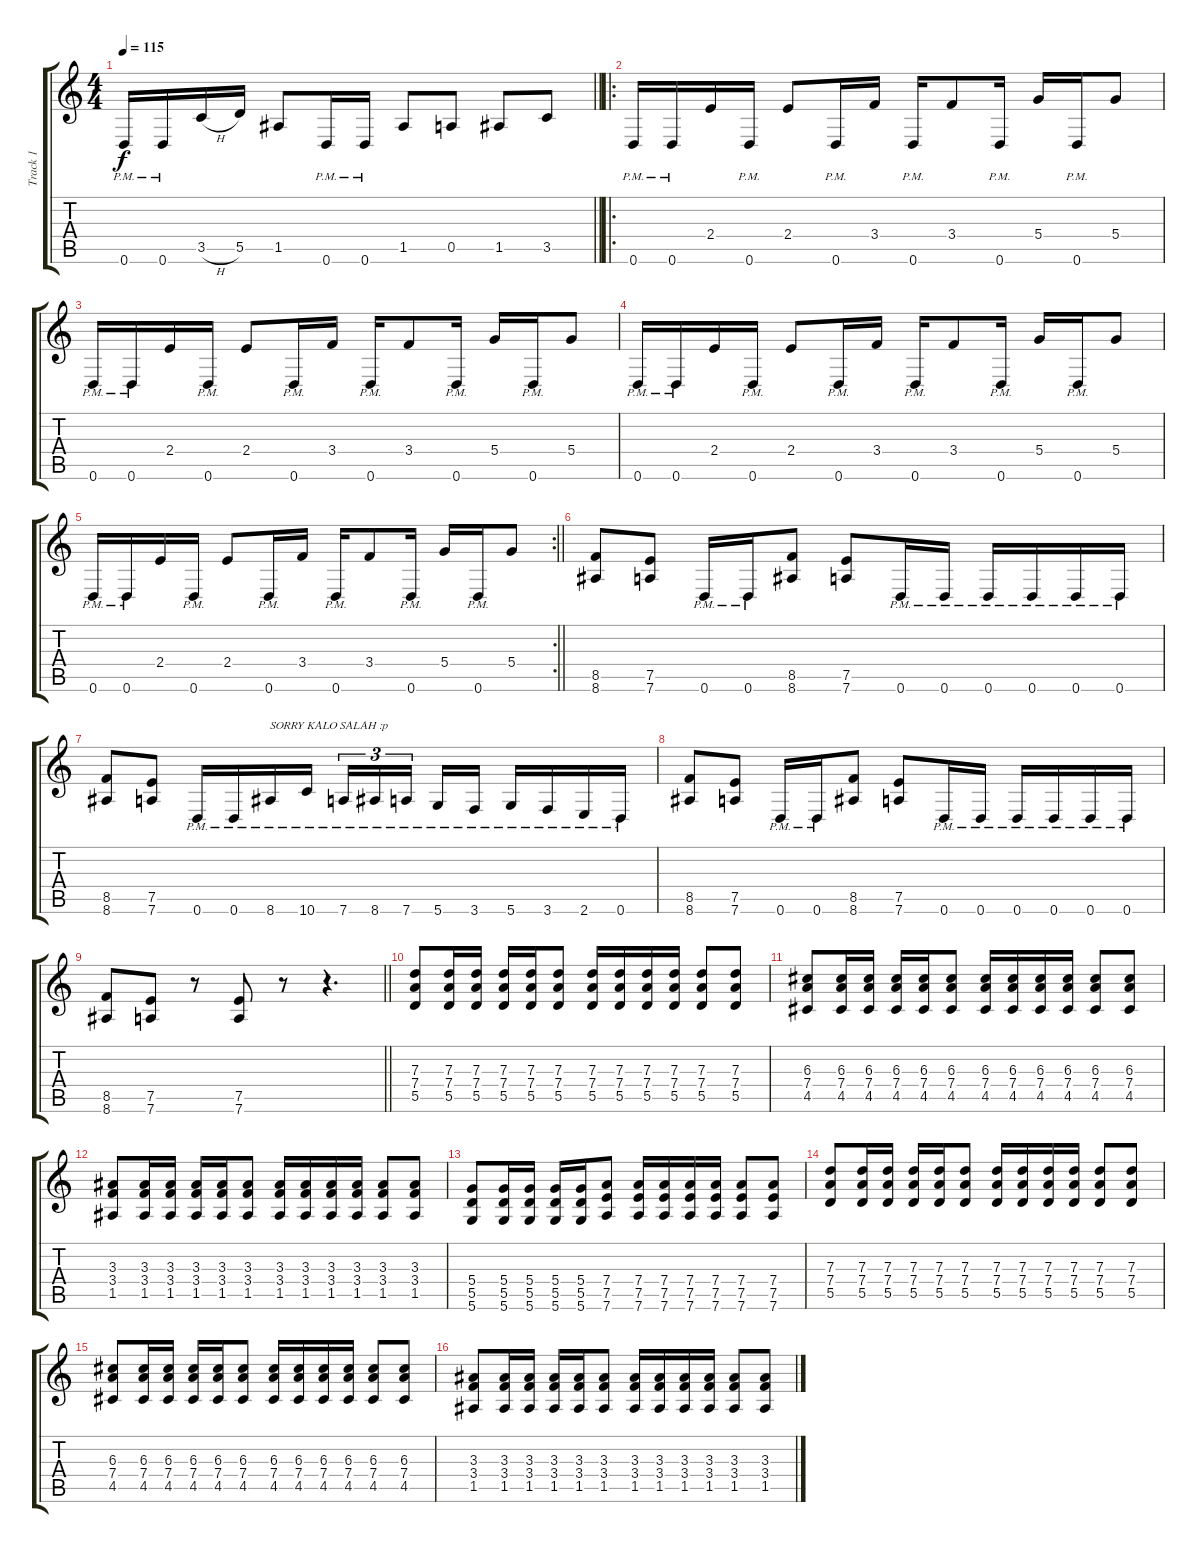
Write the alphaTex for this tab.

\track ("Track 1" "Track 1") {instrument distortionguitar}
\staff {score tabs}
\tuning (E4 B3 G3 D3 A2 D2) {hide}
\ts (4 4)
\tempo 115
\clef g2
\barLineRight lightlight
\ks c
0.6{pm}.16{dy f} 0.6{pm}.16 3.5{h}.16 5.5.16 1.5.8 0.6{pm}.16 0.6{pm}.16 1.5.8 0.5.8 1.5.8 3.5.8 |
\ro
\section ("" "")
0.6{pm}.16 0.6{pm}.16 2.4.16 0.6{pm}.16 2.4.8 0.6{pm}.16 3.4.16 0.6{pm}.16 3.4.8 0.6{pm}.16 5.4.16 0.6{pm}.16 5.4.8 |
0.6{pm}.16 0.6{pm}.16 2.4.16 0.6{pm}.16 2.4.8 0.6{pm}.16 3.4.16 0.6{pm}.16 3.4.8 0.6{pm}.16 5.4.16 0.6{pm}.16 5.4.8 |
0.6{pm}.16 0.6{pm}.16 2.4.16 0.6{pm}.16 2.4.8 0.6{pm}.16 3.4.16 0.6{pm}.16 3.4.8 0.6{pm}.16 5.4.16 0.6{pm}.16 5.4.8 |
\rc 2
\barLineRight lightlight
0.6{pm}.16 0.6{pm}.16 2.4.16 0.6{pm}.16 2.4.8 0.6{pm}.16 3.4.16 0.6{pm}.16 3.4.8 0.6{pm}.16 5.4.16 0.6{pm}.16 5.4.8 |
\section ("" "")
(8.5 8.6).8 (7.5 7.6).8 0.6{pm}.16 0.6{pm}.16 (8.5 8.6).8 (7.5 7.6).8 0.6{pm}.16 0.6{pm}.16 0.6{pm}.16 0.6{pm}.16 0.6{pm}.16 0.6{pm}.16 |
(8.5 8.6).8 (7.5 7.6).8 0.6{pm}.16 0.6{pm}.16 8.6{pm}.16{txt "SORRY KALO SALAH :p"} 10.6{pm}.16 7.6{pm}.16{tu (3 2)} 8.6{pm}.16{tu (3 2)} 7.6{pm}.16{tu (3 2) beam splitsecondary} 5.6{pm}.16 3.6{pm}.16 5.6{pm}.16 3.6{pm}.16 2.6{pm}.16 0.6{pm}.16 |
(8.5 8.6).8 (7.5 7.6).8 0.6{pm}.16 0.6{pm}.16 (8.5 8.6).8 (7.5 7.6).8 0.6{pm}.16 0.6{pm}.16 0.6{pm}.16 0.6{pm}.16 0.6{pm}.16 0.6{pm}.16 |
\barLineRight lightlight
(8.5 8.6).8 (7.5 7.6).8 r.8 (7.5 7.6).8 r.8 r.4{d} |
\section ("" "")
(7.3 7.4 5.5).8 (7.3 7.4 5.5).16 (7.3 7.4 5.5).16 (7.3 7.4 5.5).16 (7.3 7.4 5.5).16 (7.3 7.4 5.5).8 (7.3 7.4 5.5).16 (7.3 7.4 5.5).16 (7.3 7.4 5.5).16 (7.3 7.4 5.5).16 (7.3 7.4 5.5).8 (7.3 7.4 5.5).8 |
(6.3 7.4 4.5).8 (6.3 7.4 4.5).16 (6.3 7.4 4.5).16 (6.3 7.4 4.5).16 (6.3 7.4 4.5).16 (6.3 7.4 4.5).8 (6.3 7.4 4.5).16 (6.3 7.4 4.5).16 (6.3 7.4 4.5).16 (6.3 7.4 4.5).16 (6.3 7.4 4.5).8 (6.3 7.4 4.5).8 |
(3.3 3.4 1.5).8 (3.3 3.4 1.5).16 (3.3 3.4 1.5).16 (3.3 3.4 1.5).16 (3.3 3.4 1.5).16 (3.3 3.4 1.5).8 (3.3 3.4 1.5).16 (3.3 3.4 1.5).16 (3.3 3.4 1.5).16 (3.3 3.4 1.5).16 (3.3 3.4 1.5).8 (3.3 3.4 1.5).8 |
(5.4 5.5 5.6).8 (5.4 5.5 5.6).16 (5.4 5.5 5.6).16 (5.4 5.5 5.6).16 (5.4 5.5 5.6).16 (7.4 7.5 7.6).8 (7.4 7.5 7.6).16 (7.4 7.5 7.6).16 (7.4 7.5 7.6).16 (7.4 7.5 7.6).16 (7.4 7.5 7.6).8 (7.4 7.5 7.6).8 |
(7.3 7.4 5.5).8 (7.3 7.4 5.5).16 (7.3 7.4 5.5).16 (7.3 7.4 5.5).16 (7.3 7.4 5.5).16 (7.3 7.4 5.5).8 (7.3 7.4 5.5).16 (7.3 7.4 5.5).16 (7.3 7.4 5.5).16 (7.3 7.4 5.5).16 (7.3 7.4 5.5).8 (7.3 7.4 5.5).8 |
(6.3 7.4 4.5).8 (6.3 7.4 4.5).16 (6.3 7.4 4.5).16 (6.3 7.4 4.5).16 (6.3 7.4 4.5).16 (6.3 7.4 4.5).8 (6.3 7.4 4.5).16 (6.3 7.4 4.5).16 (6.3 7.4 4.5).16 (6.3 7.4 4.5).16 (6.3 7.4 4.5).8 (6.3 7.4 4.5).8 |
(3.3 3.4 1.5).8 (3.3 3.4 1.5).16 (3.3 3.4 1.5).16 (3.3 3.4 1.5).16 (3.3 3.4 1.5).16 (3.3 3.4 1.5).8 (3.3 3.4 1.5).16 (3.3 3.4 1.5).16 (3.3 3.4 1.5).16 (3.3 3.4 1.5).16 (3.3 3.4 1.5).8 (3.3 3.4 1.5).8
